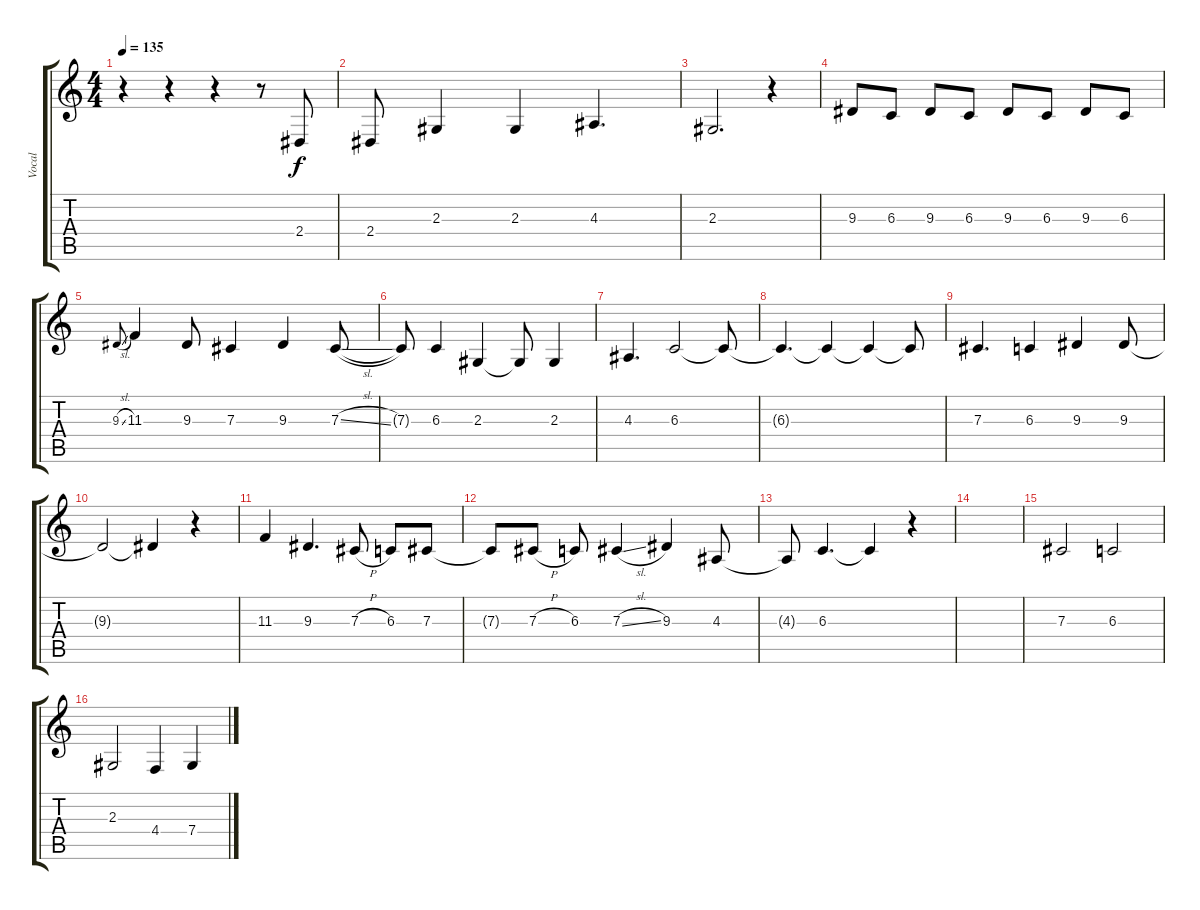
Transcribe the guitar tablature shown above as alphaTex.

\track ("Vocal" "Vocal") {instrument clarinet}
\staff {score tabs}
\tuning (Eb4 Bb3 Gb3 Db3 Ab2 Eb2) {hide}
\ts (4 4)
\tempo 135
\clef g2
\ks c
r.4{dy f} r.4 r.4 r.8 2.4.8 |
2.4.8 2.3.4 2.3.4 4.3.4{d} |
2.3.2{d} r.4 |
9.3.8 6.3.8 9.3.8 6.3.8 9.3.8 6.3.8 9.3.8 6.3.8 |
9.3{sl}.8{gr onbeat} 11.3.4 9.3.8 7.3.4 9.3.4 7.3{sl}.8 |
7.3{t}.8 6.3.4 2.3.4 2.3{t}.8 2.3.4 |
4.3.4{d} 6.3.2 6.3{t}.8 |
6.3{t}.4{d} 6.3{t}.4 6.3{t}.4 6.3{t}.8 |
7.3.4{d} 6.3.4 9.3.4 9.3.8 |
9.3{t}.2 9.3{t}.4 r.4 |
11.3.4 9.3.4{d} 7.3{h}.8 6.3.8 7.3.8 |
7.3{t}.8 7.3{h}.8 6.3.8 7.3{sl}.4 9.3.4 4.3.8 |
4.3{t}.8 6.3.4{d} 6.3{t}.4 r.4 |
|
7.3.2 6.3.2 |
2.3.2 4.4.4 7.4.4
